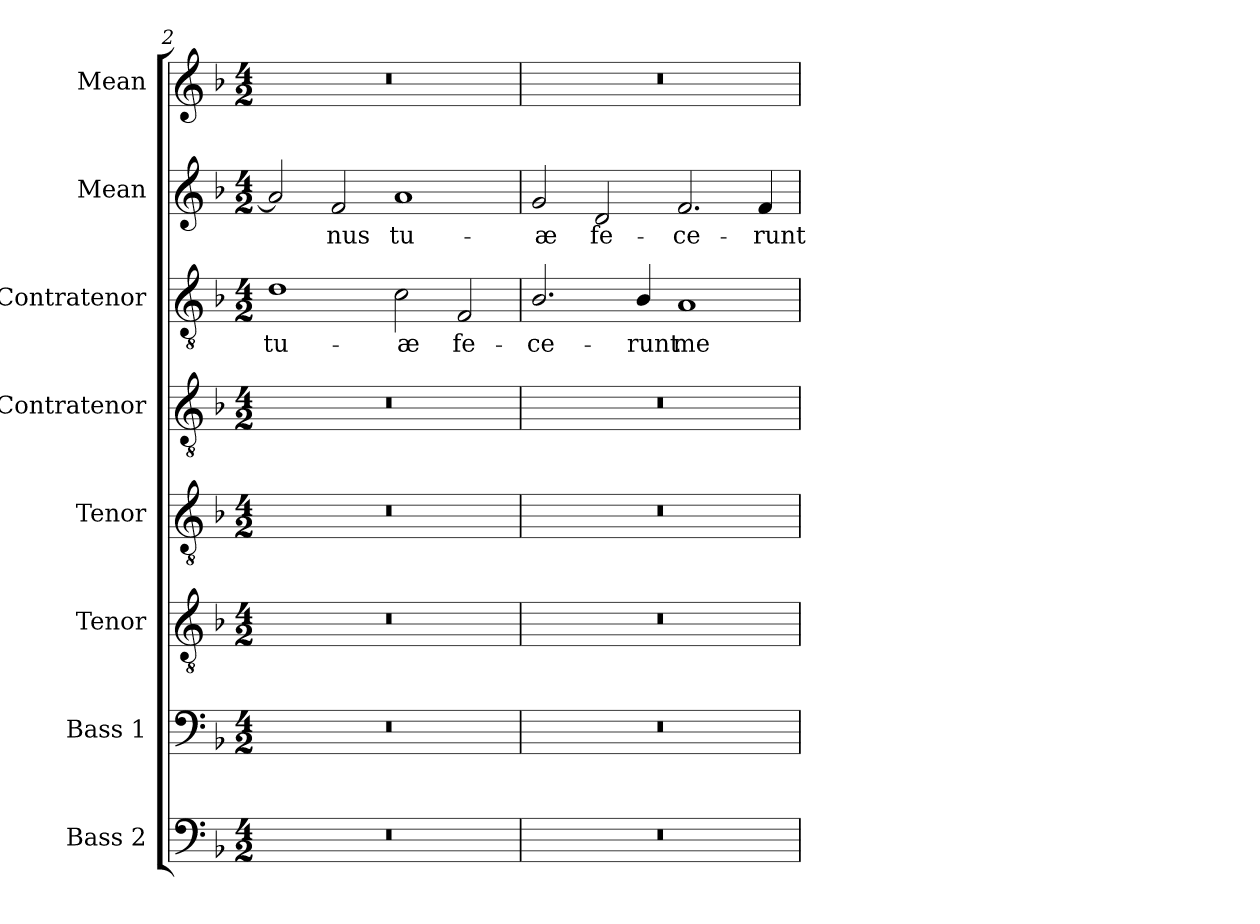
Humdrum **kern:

**kern	**kern	**kern	**kern	**kern	**kern	**text	**kern	**text	**kern
*part8	*part7	*part6	*part5	*part4	*part3	*part3	*part2	*part2	*part1
*staff8	*staff7	*staff6	*staff5	*staff4	*staff3	*staff3	*staff2	*staff2	*staff1
*I"Bass 2	*I"Bass 1	*I"Tenor	*I"Tenor	*I"Contratenor	*I"Contratenor	*	*I"Mean	*	*I"Mean
*I'B2.	*I'B1.	*I'T.	*I'T.	*I'Ct.	*I'Ct.	*	*I'M.	*	*I'M.
*clefF4	*clefF4	*clefGv2	*clefGv2	*clefGv2	*clefGv2	*	*clefG2	*	*clefG2
*	*	*ITrd7c12	*ITrd7c12	*ITrd7c12	*ITrd7c12	*	*	*	*
*k[b-]	*k[b-]	*k[b-]	*k[b-]	*k[b-]	*k[b-]	*	*k[b-]	*	*k[b-]
*F:	*F:	*F:	*F:	*F:	*F:	*	*F:	*	*F:
*M4/2	*M4/2	*M4/2	*M4/2	*M4/2	*M4/2	*	*M4/2	*	*M4/2
=2	=2	=2	=2	=2	=2	=2	=2	=2	=2
!LO:N:vis=1	!LO:N:vis=1	!LO:N:vis=1	!LO:N:vis=1	!LO:N:vis=1	!	!	!	!	!
!	!	!	!	!	!	!LO:LY:b:color=#000000	!	!	!LO:N:vis=1
0r	0r	0r	0r	0r	1Di	tu-	2ai/]	.	0r
!	!	!	!	!	!	!	!	!LO:LY:b:color=#000000	!
.	.	.	.	.	.	.	2fi/	-nus	.
!	!	!	!	!	!	!LO:LY:b:color=#000000	!	!	!
!	!	!	!	!	!	!	!	!LO:LY:b:color=#000000	!
.	.	.	.	.	2Ci\	-æ	1ai	tu-	.
!	!	!	!	!	!	!LO:LY:b:color=#000000	!	!	!
.	.	.	.	.	2FFi/	fe-	.	.	.
=3	=3	=3	=3	=3	=3	=3	=3	=3	=3
!LO:N:vis=1	!LO:N:vis=1	!LO:N:vis=1	!LO:N:vis=1	!LO:N:vis=1	!	!	!	!	!
!	!	!	!	!	!	!LO:LY:b:color=#000000	!	!	!
!	!	!	!	!	!	!	!	!LO:LY:b:color=#000000	!LO:N:vis=1
0r	0r	0r	0r	0r	2.BB-i/	-ce-	2gi/	-æ	0r
!	!	!	!	!	!	!	!	!LO:LY:b:color=#000000	!
.	.	.	.	.	.	.	2di/	fe-	.
!	!	!	!	!	!	!LO:LY:b:color=#000000	!	!	!
.	.	.	.	.	4BB-i/	-runt	.	.	.
!	!	!	!	!	!	!LO:LY:b:color=#000000	!	!	!
!	!	!	!	!	!	!	!	!LO:LY:b:color=#000000	!
.	.	.	.	.	1AAi	me	2.fi/	-ce-	.
!	!	!	!	!	!	!	!	!LO:LY:b:color=#000000	!
.	.	.	.	.	.	.	4fi/	-runt	.
=	=	=	=	=	=	=	=	=	=
*-	*-	*-	*-	*-	*-	*-	*-	*-	*-
